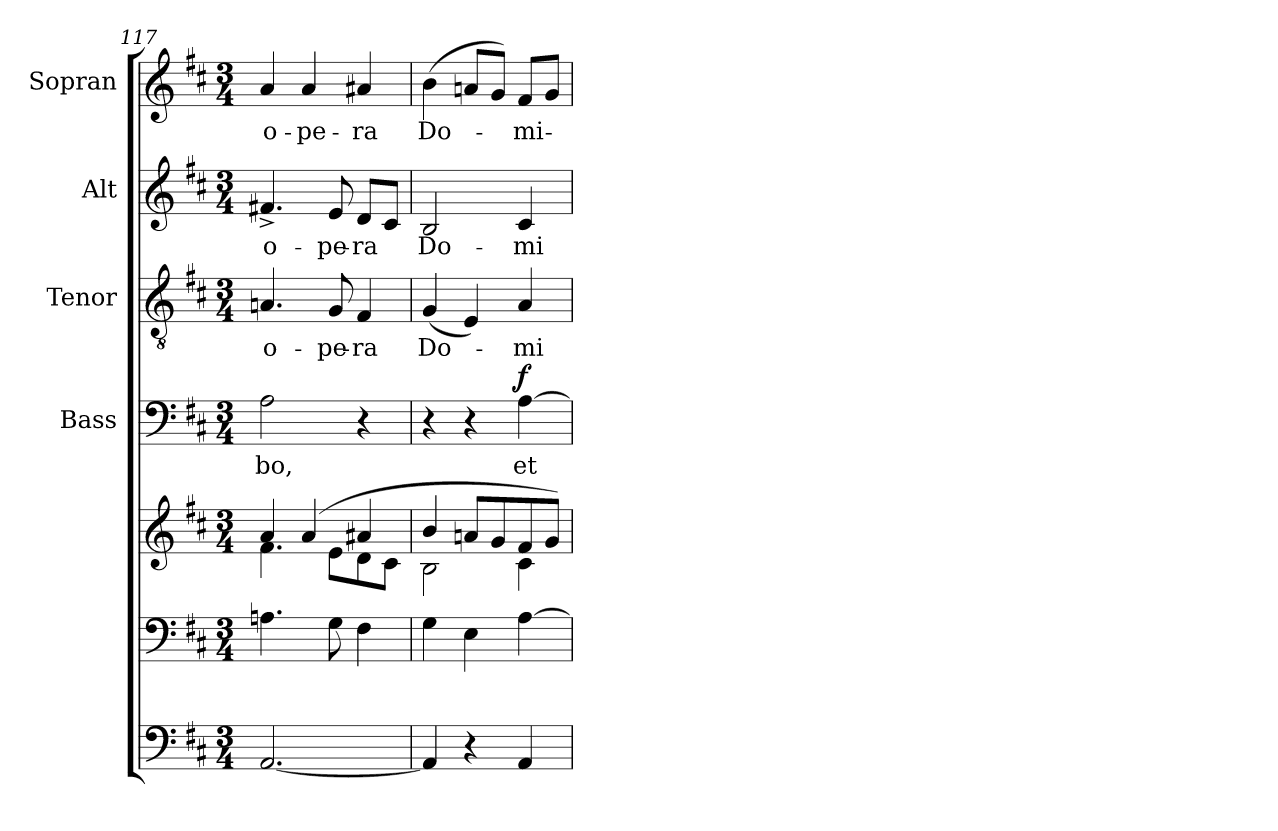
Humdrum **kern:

**kern	**kern	**kern	**kern	**text	**dynam	**kern	**text	**kern	**text	**kern	**text
*part6	*part5	*part5	*part4	*part4	*part4	*part3	*part3	*part2	*part2	*part1	*part1
*staff7	*staff6	*staff5	*staff4	*staff4	*staff4	*staff3	*staff3	*staff2	*staff2	*staff1	*staff1
*	*	*	*I"Bass	*	*	*I"Tenor	*	*I"Alt	*	*I"Sopran	*
*	*	*	*I'B.	*	*	*I'T.	*	*I'A.	*	*I'S.	*
*clefF4	*clefF4	*clefG2	*clefF4	*	*	*clefGv2	*	*clefG2	*	*clefG2	*
*k[f#c#]	*k[f#c#]	*k[f#c#]	*k[f#c#]	*	*	*k[f#c#]	*	*k[f#c#]	*	*k[f#c#]	*
*D:	*D:	*D:	*D:	*	*	*D:	*	*D:	*	*D:	*
*M3/4	*M3/4	*M3/4	*M3/4	*	*	*M3/4	*	*M3/4	*	*M3/4	*
=117	=117	=117	=117	=117	=117	=117	=117	=117	=117	=117	=117
*	*	*^	*	*	*	*	*	*	*	*	*
!	!	!	!	!	!LO:LY:b	!	!	!LO:LY:b	!	!LO:LY:b	!	!LO:LY:b
[2.AA/	4.An\	4a/	4.f#\	2A\	-bo,	.	4.An/	o-	4.f#X^>/	o-	4a/	o-
!	!	!	!	!	!	!	!	!	!	!	!	!LO:LY:b
.	.	(4a/	.	.	.	.	.	.	.	.	4a/	-pe-
!	!	!	!	!	!	!	!	!LO:LY:b	!	!LO:LY:b	!	!
.	8G\	.	8e\L	.	.	.	8G/	-pe-	8e/	-pe-	.	.
!	!	!	!	!	!	!	!	!LO:LY:b	!	!LO:LY:b	!	!LO:LY:b
.	4F#\	4a#X/	8d\	4r	.	.	4F#/	-ra	8d/L	-ra	4a#X/	-ra
.	.	.	8c#\J	.	.	.	.	.	8c#/J	.	.	.
!!LO:PB:g=z
=118	=118	=118	=118	=118	=118	=118	=118	=118	=118	=118	=118	=118
!	!	!	!	!	!	!	!	!LO:LY:b	!	!LO:LY:b	!	!LO:LY:b
4AA/]	4G\	4b/	2B\	4r	.	.	(<4G/	Do-	2B/	Do-	(>4b\	Do-
4r	4E\	8an/L	.	4r	.	.	4E/)	.	.	.	8an/L	.
.	.	8g/	.	.	.	.	.	.	.	.	8g/J)	.
!	!	!	!	!	!LO:LY:b	!LO:DY:a	!	!LO:LY:b	!	!LO:LY:b	!	!LO:LY:b
4AA/	[4A\	8f#/	4c#\	[4A\	et	f	4A/	-mi-	4c#/	-mi-	8f#/L	-mi-
.	.	8g/J)	.	.	.	.	.	.	.	.	8g/J	.
*	*	*v	*v	*	*	*	*	*	*	*	*	*
=	=	=	=	=	=	=	=	=	=	=	=
*-	*-	*-	*-	*-	*-	*-	*-	*-	*-	*-	*-
